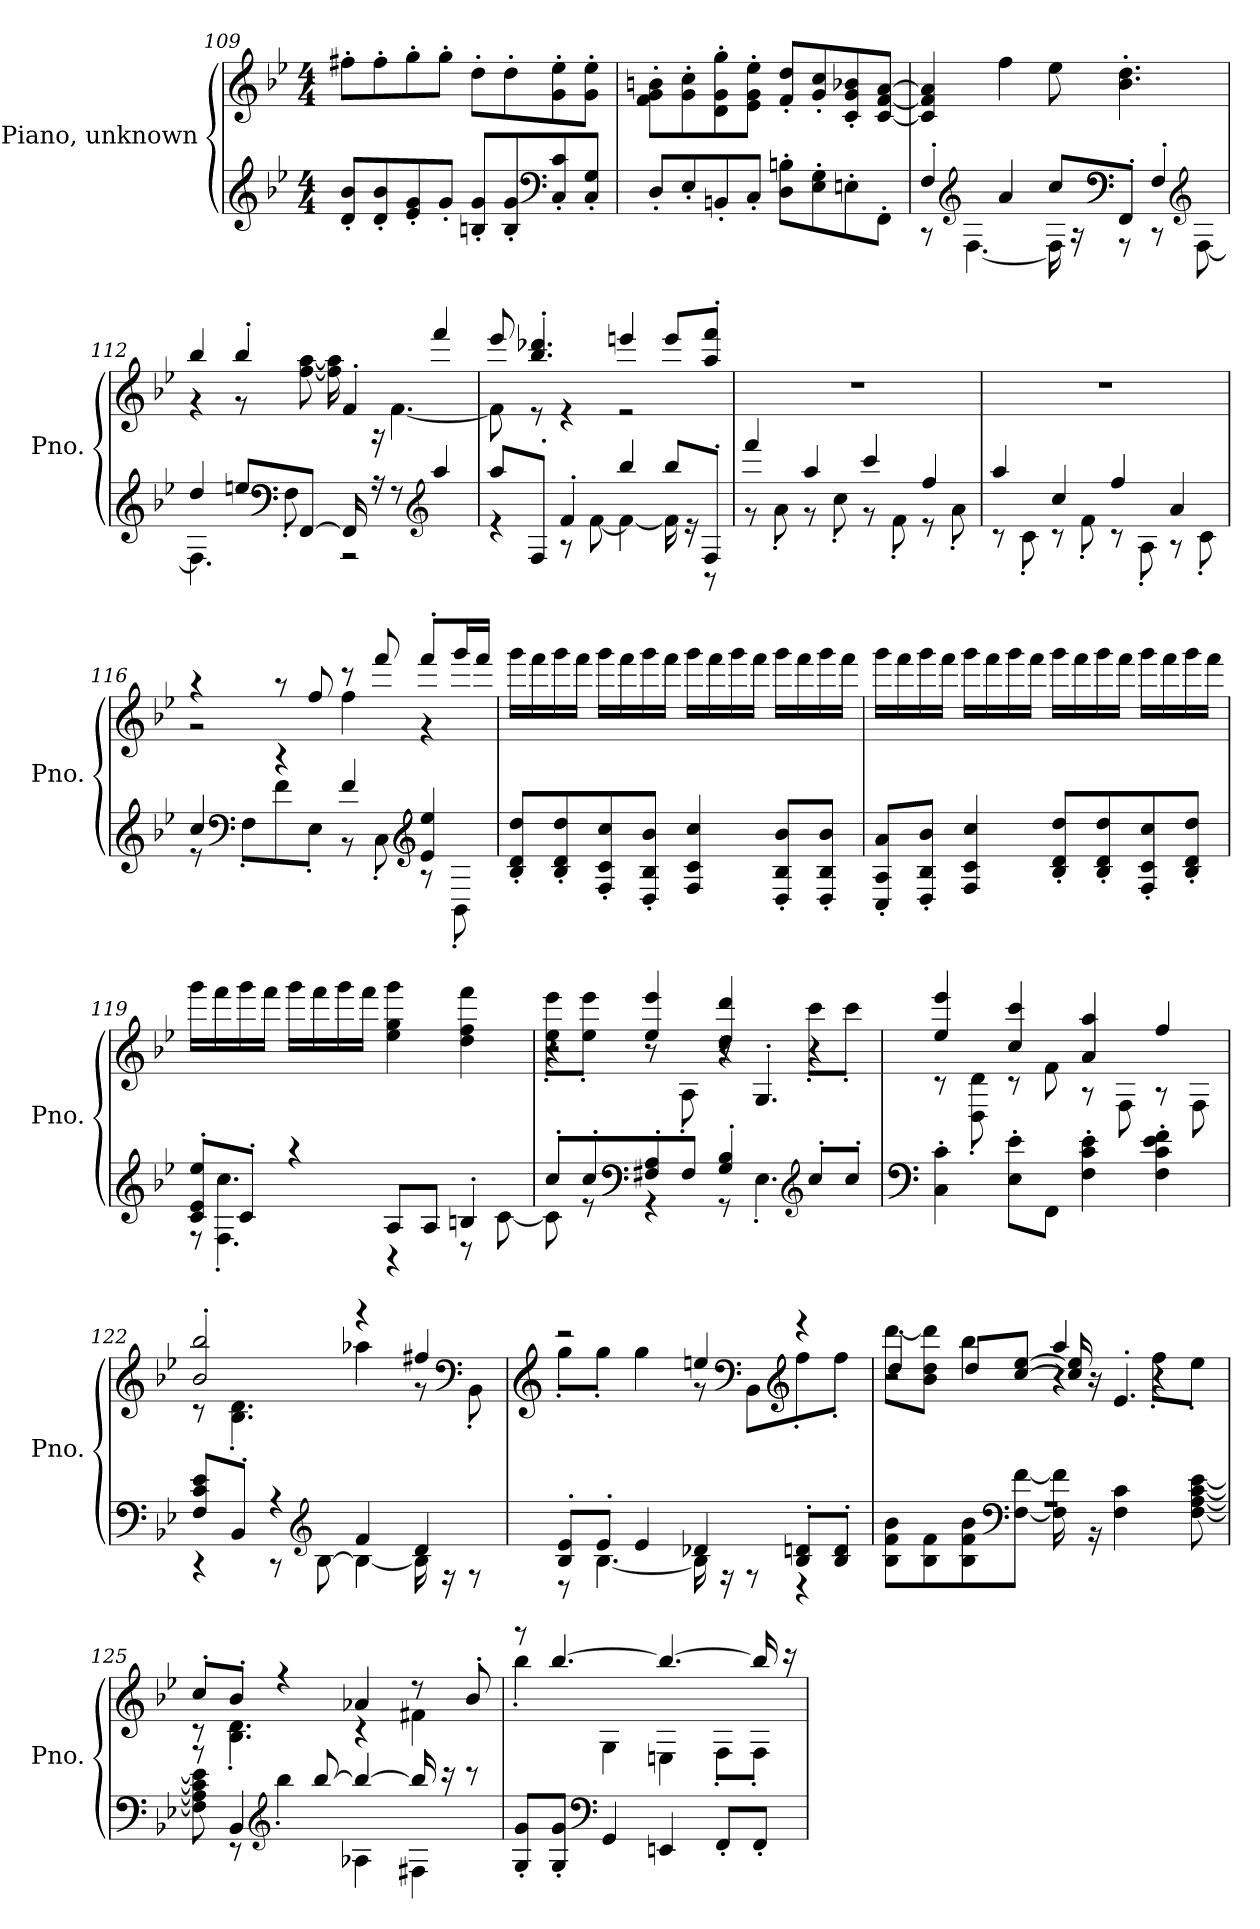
**kern	**kern
*part1	*part1
*staff2	*staff1
*I"Piano, unknown	*
*I'Pno.	*
*clefG2	*clefG2
*k[b-e-]	*k[b-e-]
*M4/4	*M4/4
=109	=109
8d/' 8b-/'L	8ff#X'\L
8d/' 8b-/'	8ff#'\
8e-/' 8g/'	8gg'\
8g'/J	8gg'\J
8Bn/' 8g/'L	8dd'\L
8B/' 8g/'	8dd'\
*clefF4	*
8C/' 8c/'	8g\' 8ee-\'
8C/' 8G/'J	8g\' 8ee-\'J
=110	=110
8D'/L	8f\' 8g\' 8bn\'L
8E-'/	8g\' 8cc\'
8BBn'/	8d\' 8g\' 8gg\'
8C'/J	8e-\' 8g\' 8ee-\'J
8D\' 8Bn\'L	8f/' 8dd/'L
8E-\' 8G\'	8g/' 8cc/'
8En'\	8c/' 8g/' 8b-X/'
8FF'\J	[8c/ [8f/ [8a/J
!!LO:LB:g=z
=111	=111
*^	*
4F'/	8r	4c/] 4f/] 4a/]
*clefG2	*	*
.	[4.F\	.
4a/	.	4ff\
8cc/L	16F\]	8ee-\
.	16r	.
*clefF4	*	*
8FF'/J	8r	4.b-\' 4.dd\'
4F'/	8r	.
*clefG2	*	*
.	[8F\	.
=112	=112	=112
*	*	*^
4dd/	4.F\]	4bb-/	4r
8een/L	.	4bb-'/	8r
*clefF4	*	*	*
[8FF/J	8F'\	.	[8ff\ [8aa\
16FF/]	2r	4f'/	16ff\] 16aa\]
16r	.	.	16r
8r	.	.	[4.f\
*clefG2	*	*	*
4aa/	.	4fff/	.
=113	=113	=113	=113
8aa/L	4r	8eee-/	8f\]
8F'/J	.	4.bb-/' 4.ddd-X/'	8r
4f'/	8r	.	4r
.	[8f\	.	.
4bb-/	4f\_	4eeen/	2r
8bb-/L	16f\]	8eee/L	.
.	16r	.	.
8F'/J	8r	8aa/' 8fff/'J	.
*	*	*v	*v
!!LO:LB:g=z
=114	=114	=114
4fff/	8r	1r
.	8a'\	.
4aa/	8r	.
.	8cc'\	.
4ccc/	8r	.
.	8f'\	.
4ff/	8r	.
.	8a'\	.
=115	=115	=115
4aa/	8r	1r
.	8c'\	.
4cc/	8r	.
.	8f'\	.
4ff/	8r	.
.	8A'\	.
4a/	8r	.
.	8c'\	.
=116	=116	=116
*	*	*^
4cc/	8r	4r	2r
*clefF4	*	*	*
.	8F'\L	.	.
4r	8f\	8r	.
.	8E-'\J	8ff/	.
4f/	8r	8r	4ff\
.	8C'\	8fff/	.
*clefG2	*	*	*
4e-/ 4ee-/	8r	8fff'/L	4r
.	8BB-'\	16ggg/L	.
.	.	16fff/JJ	.
*v	*v	*	*
*	*v	*v
!!LO:LB:g=z
=117	=117
8B-/' 8d/' 8dd/'L	16ggg\LL
.	16fff\
8B-/' 8d/' 8dd/'	16ggg\
.	16fff\JJ
8F/' 8c/' 8cc/'	16ggg\LL
.	16fff\
8D/' 8B-/' 8b-/'J	16ggg\
.	16fff\JJ
4F/ 4c/ 4cc/	16ggg\LL
.	16fff\
.	16ggg\
.	16fff\JJ
8D/' 8B-/' 8b-/'L	16ggg\LL
.	16fff\
8D/' 8B-/' 8b-/'J	16ggg\
.	16fff\JJ
=118	=118
8C/' 8A/' 8a/'L	16ggg\LL
.	16fff\
8D/' 8B-/' 8b-/'J	16ggg\
.	16fff\JJ
4F/ 4c/ 4cc/	16ggg\LL
.	16fff\
.	16ggg\
.	16fff\JJ
8B-/' 8d/' 8dd/'L	16ggg\LL
.	16fff\
8B-/' 8d/' 8dd/'	16ggg\
.	16fff\JJ
8F/' 8c/' 8cc/'	16ggg\LL
.	16fff\
8B-/' 8d/' 8dd/'J	16ggg\
.	16fff\JJ
!!LO:PB:g=z
=119	=119
*^	*
8c/' 8e-/' 8ee-/'L	8r	16ggg\LL
.	.	16fff\
8c'/J	4.F\' 4.cc\'	16ggg\
.	.	16fff\JJ
4r	.	16ggg\LL
.	.	16fff\
.	.	16ggg\
.	.	16fff\JJ
8A/L	4r	4ee-\ 4gg\ 4ggg\
8A/J	.	.
4Bn'/	8r	4dd\ 4ff\ 4fff\
.	[8c\	.
=120	=120	=120
*	*	*^
*	*	*	*^
8cc'/L	8c\]	4r	8ee-\' 8eee-\'L	2r
8cc'/	8r	.	8ee-\' 8eee-\'J	.
*clefF4	*	*	*	*
8F#X/' 8A/'	4r	4ee-/ 4eee-/	8r	.
8F#/J	.	.	8A'\	.
4G/' 4B-/'	8r	4dd/ 4ddd/	4r	8r
.	4.E-'\	.	.	4.G'/
*clefG2	*	*	*	*
8cc'/L	.	4r	8ccc'\L	.
8cc'/J	.	.	8ccc'\J	.
*v	*v	*	*	*
*	*v	*v	*v
=121	=121
*clefF4	*
*	*^
4C\' 4c\'	4ee-/ 4eee-/	8r
.	.	8D\' 8d\'
8E-\' 8e-\'L	4cc/ 4ccc/	8r
8FF\J	.	8f\
4F\' 4c\' 4e-\'	4a/ 4aa/	8r
.	.	8F\
4F\' 4c\' 4e-\' 4f\'	4ff/	8r
.	.	8F\
!!LO:LB:g=z	!!
=122	=122	=122
*^	*	*
8F/ 8c/ 8e-/L	4r	2b-/' 2bb-/'	8r
8BB-'/J	.	.	4.B-\' 4.d\'
4r	8r	.	.
*clefG2	*	*	*
.	[8B-\	.	.
4f/	4B-\_	4r	4aa-X\
4d/	16B-\]	4ff#X/	8r
.	16r	.	.
*	*	*clefF4	*
.	8r	.	8BB-'\
=123	=123	=123	=123
*	*	*clefG2	*
8B-/' 8e-/'L	8r	2r	8gg'\L
8e-'/J	[4.B-\	.	8gg'\J
4e-/	.	.	4gg\
4d-X/	16B-\]	4een/	8r
.	16r	.	.
*	*	*clefF4	*
.	8r	.	8BB-\L
*	*	*clefG2	*
8B-/' 8dn/'L	4r	4r	8ff'\
8B-/' 8d/'J	.	.	8ff'\J
=124	=124	=124	=124
*	*	*	*^
1r	8B-\ 8f\ 8b-\L	2r	[8ddd\L	4dd'/
.	8B-\ 8f\	.	8b-\ 8dd\ 8ddd\]J	.
.	8B-\ 8f\ 8b-\	.	4bb-\	8dd/L
*clefF4	*	*	*	*
.	[8F\ [8f\J	.	.	[8cc/ [8ee-/J
.	16F\] 16f\]	4aa/	4r	16cc/] 16ee-/]
.	16r	.	.	16r
.	4F\ 4c\	.	.	4.e-'/
.	.	4r	8ff'\L	.
.	[8F\ [8A\ [8c\ [8e-\	.	8ee-'\J	.
*	*	*	*v	*v
!!LO:LB:g=z
=125	=125	=125	=125
8r	8F\] 8A\] 8c\] 8e-\]	8cc'/L	8r
4BB-/	8r	8b-'/J	4.B-\' 4.d\'
*clefG2	*	*	*
.	4bb-'\	4r	.
[8bb-/	.	.	.
4bb-/_	4A-X\	4a-X/	4r
16bb-/]	4F#X\	8r	4f#X\
16r	.	.	.
8r	.	8b-'/	.
*v	*v	*	*
=126	=126	=126
8G/' 8g/'L	8r	4bb-'\
8G/' 8g/'J	[4.bb-/	.
*clefF4	*	*
4GG/	.	4G\
4EEn/	4.bb-/_	4En\
8FF'/L	.	8F'\L
8FF'/J	16bb-/]	8F'\J
.	16r	.
*	*v	*v
=	=
*-	*-
